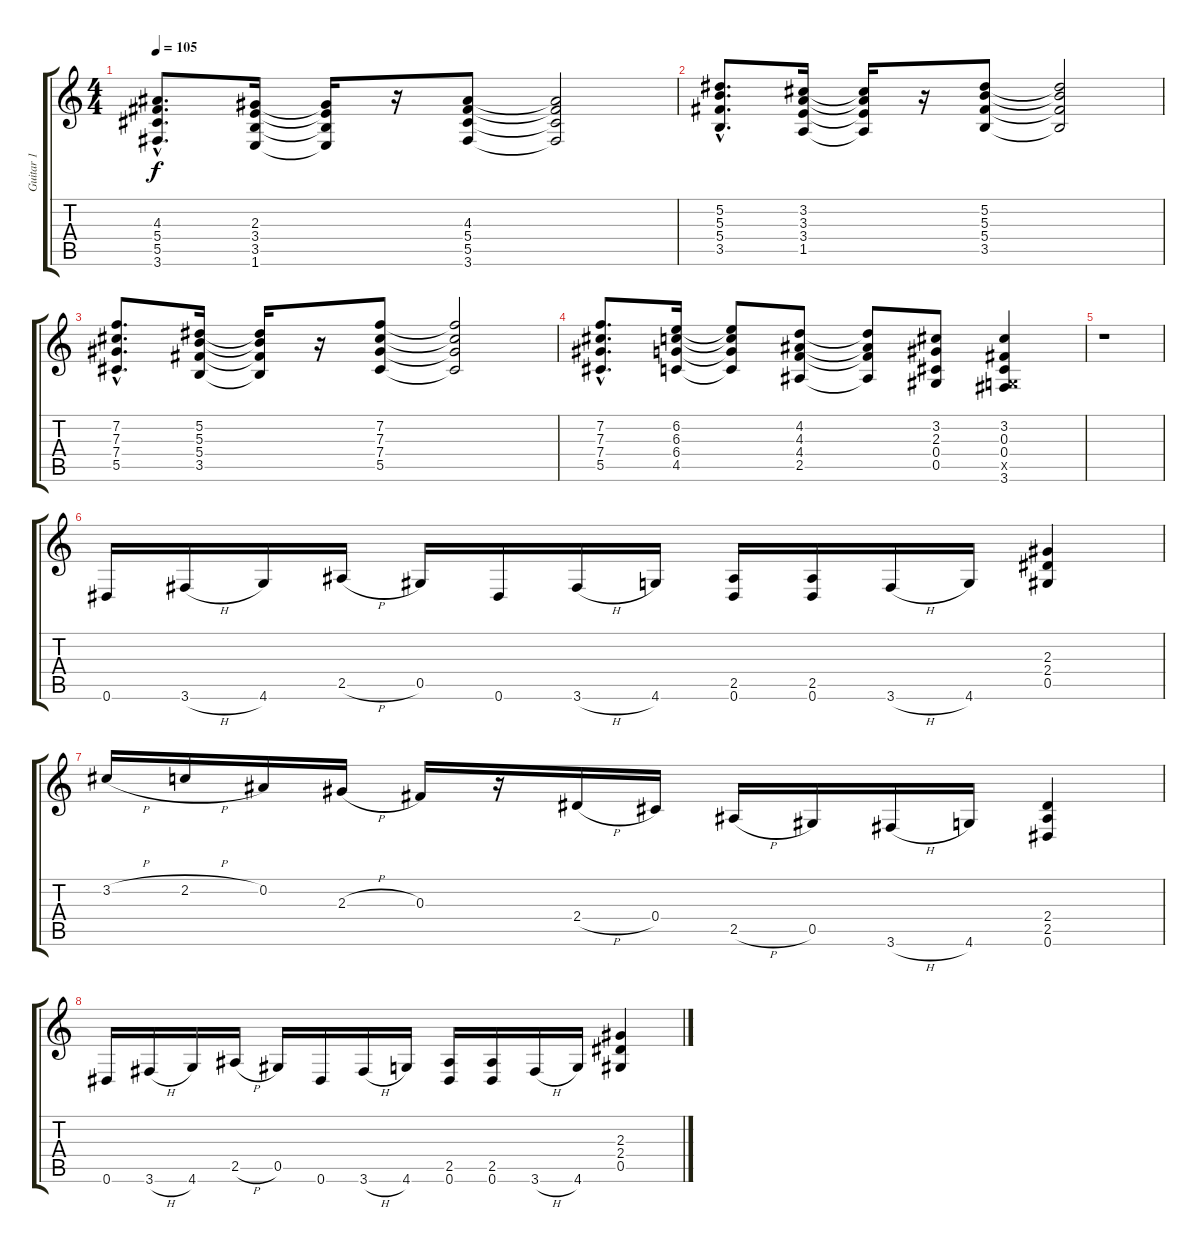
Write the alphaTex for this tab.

\track ("Guitar 1" "Guitar 1") {instrument distortionguitar}
\staff {score tabs}
\tuning (Eb4 Bb3 Gb3 Db3 Ab2 Eb2) {hide}
\ts (4 4)
\tempo 105
\clef g2
\ks c
(4.3{hac} 5.4{hac} 5.5{hac} 3.6{hac}).8{d dy f} (2.3 3.4 3.5 1.6).16 (2.3{t} 3.4{t} 3.5{t} 1.6{t}).16 r.16 (4.3 5.4 5.5 3.6).8 (4.3{t} 5.4{t} 5.5{t} 3.6{t}).2 |
(5.2{hac} 5.3{hac} 5.4{hac} 3.5{hac}).8{d} (3.2 3.3 3.4 1.5).16 (3.2{t} 3.3{t} 3.4{t} 1.5{t}).16 r.16 (5.2 5.3 5.4 3.5).8 (5.2{t} 5.3{t} 5.4{t} 3.5{t}).2 |
(7.2{hac} 7.3{hac} 7.4{hac} 5.5{hac}).8{d} (5.2 5.3 5.4 3.5).16 (5.2{t} 5.3{t} 5.4{t} 3.5{t}).16 r.16 (7.2 7.3 7.4 5.5).8 (7.2{t} 7.3{t} 7.4{t} 5.5{t}).2 |
(7.2{hac} 7.3{hac} 7.4{hac} 5.5{hac}).8{d} (6.2 6.3 6.4 4.5).16 (6.2{t} 6.3{t} 6.4{t} 4.5{t}).8 (4.2 4.3 4.4 2.5).8 (4.2{t} 4.3{t} 4.4{t} 2.5{t}).8 (3.2 2.3 0.4 0.5).8 (3.2 0.3 0.4 -1.5{x} 3.6).4 |
r.1 |
0.6.16 3.6{h}.16 4.6.16 2.5{h}.16 0.5.16 0.6.16 3.6{h}.16 4.6.16 (2.5 0.6).16 (2.5 0.6).16 3.6{h}.16 4.6.16 (2.3 2.4 0.5).4 |
3.2{h}.16 2.2{h}.16 0.2.16 2.3{h}.16 0.3.16 r.16 2.4{h}.16 0.4.16 2.5{h}.16 0.5.16 3.6{h}.16 4.6.16 (2.4 2.5 0.6).4 |
0.6.16 3.6{h}.16 4.6.16 2.5{h}.16 0.5.16 0.6.16 3.6{h}.16 4.6.16 (2.5 0.6).16 (2.5 0.6).16 3.6{h}.16 4.6.16 (2.3 2.4 0.5).4
